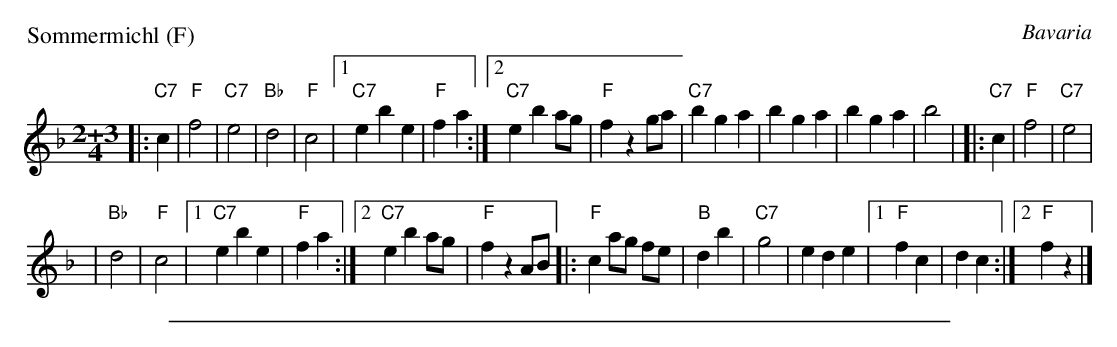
X:1
P: Sommermichl (F)
O: Bavaria
M: 2+3/4
L: 1/8
K: F
|: "C7"c2 \
| "F"f4 | "C7"e4 | "Bb"d4 | "F"c4 \
|1 "C7"e2 b2 e2 | "F"f2 a2 \
:|2 "C7"e2 b2 ag | "F"f2 z2 \
ga | "C7"b2 g2 a2 | b2 g2 a2 | b2 g2 a2 | b4 | \
|: "C7"c2 \
| "F"f4 | "C7"e4 |
| "Bb"d4 | "F"c4 \
|1 "C7"e2 b2 e2 | "F"f2 a2 \
:|2 "C7"e2 b2 ag | "F"f2 z2 \
AB \
|: "F"c2 ag fe | "B"d2 b2 | "C7"g4 | e2 d2 e2 \
|1 "F"f2 c2 | d2 c2 \
:|2 "F"f2 z2 |]
